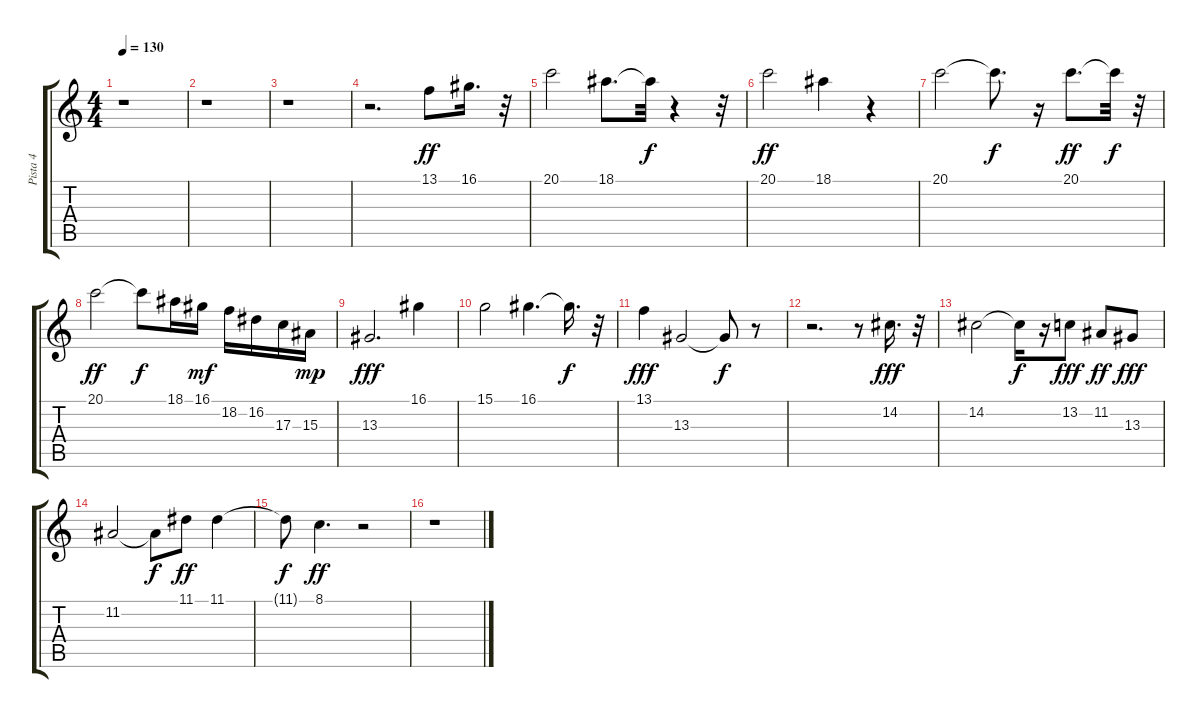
\track ("Pista 4" "Pista 4") {instrument trombone}
\staff {score tabs}
\tuning (E4 B3 G3 D3 A2 E2) {hide}
\ts (4 4)
\tempo 130
\clef g2
\ks c
r.1{dy f} |
r.1 |
r.1 |
r.2{d} 13.1.8{dy ff} 16.1.16{d} r.32 |
20.1.2 18.1.8{d} 18.1{t}.32{dy f} r.4 r.32 |
20.1.2{dy ff} 18.1.4 r.4 |
20.1.2 20.1{t}.8{d dy f} r.16 20.1.8{d dy ff} 20.1{t}.32{dy f} r.32 |
20.1.2{dy ff} 20.1{t}.8{dy f} 18.1.16 16.1.16{dy mf} 18.2.16 16.2.16 17.3.16 15.3.16{dy mp} |
13.3.2{d dy fff} 16.1.4 |
15.1.2 16.1.4{d} 16.1{t}.16{d dy f} r.32 |
13.1.4{dy fff} 13.3.2 13.3{t}.8{dy f} r.8 |
r.2{d} r.8 14.2.16{d dy fff} r.32 |
14.2.2 14.2{t}.16{dy f} r.16 13.2.8{dy fff} 11.2.8{dy ff} 13.3.8{dy fff} |
11.2.2 11.2{t}.8{dy f} 11.1.8{dy ff} 11.1.4 |
11.1{t}.8{dy f} 8.1.4{d dy ff} r.2 |
r.1
